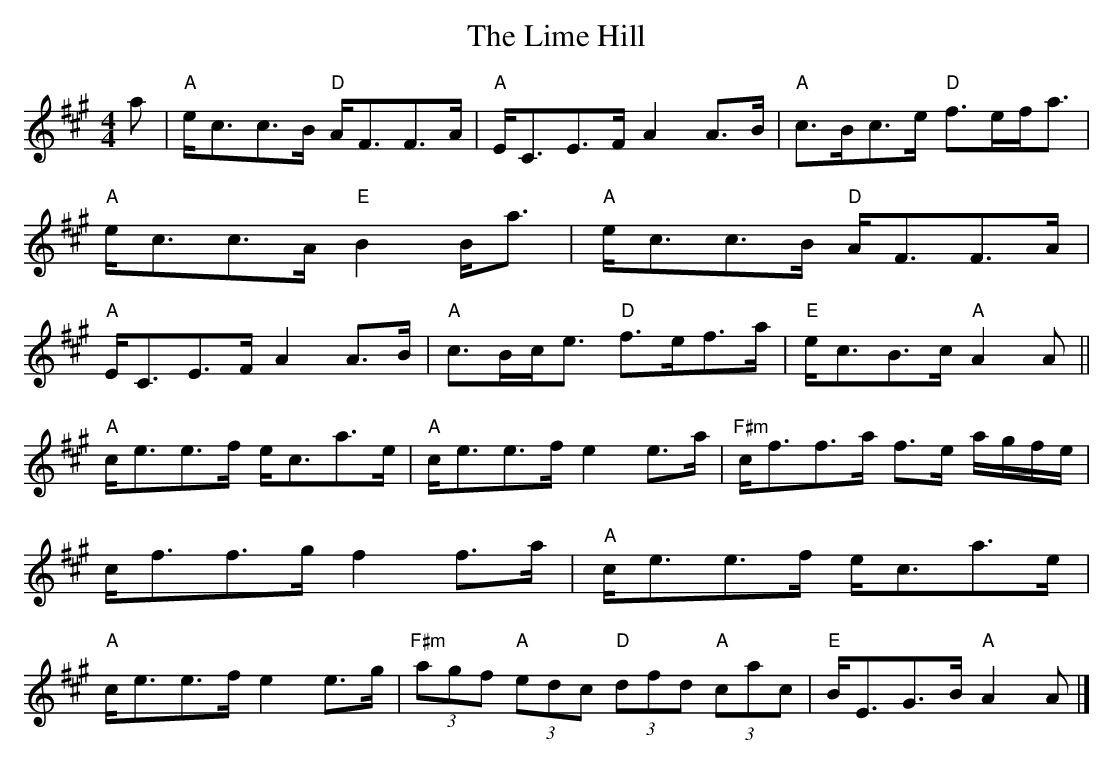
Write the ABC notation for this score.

X:1
T:Lime Hill, The
M:4/4
L:1/8
K:A
a|\
"A"e<cc>B "D"A<FF>A|"A"E<CE>F A2 A>B|"A"c>Bc>e "D"f>ef<a|"A"e<cc>A "E"B2 B<a|\
"A"e<cc>B "D"A<FF>A|"A"E<CE>F A2 A>B|"A"c>Bc<e "D"f>ef>a|"E"e<cB>c "A"A2A ||
"A"c<ee>f e<ca>e|"A"c<ee>f e2 e>a|"F#m"c<ff>a f>e a/g/f/e/|c<ff>g f2 f>a|\
"A"c<ee>f e<ca>e| "A"c<ee>f e2 e>g|"F#m"(3agf "A"(3edc "D"(3dfd "A"(3cac|"E"B<EG>B "A"A2 A |]
